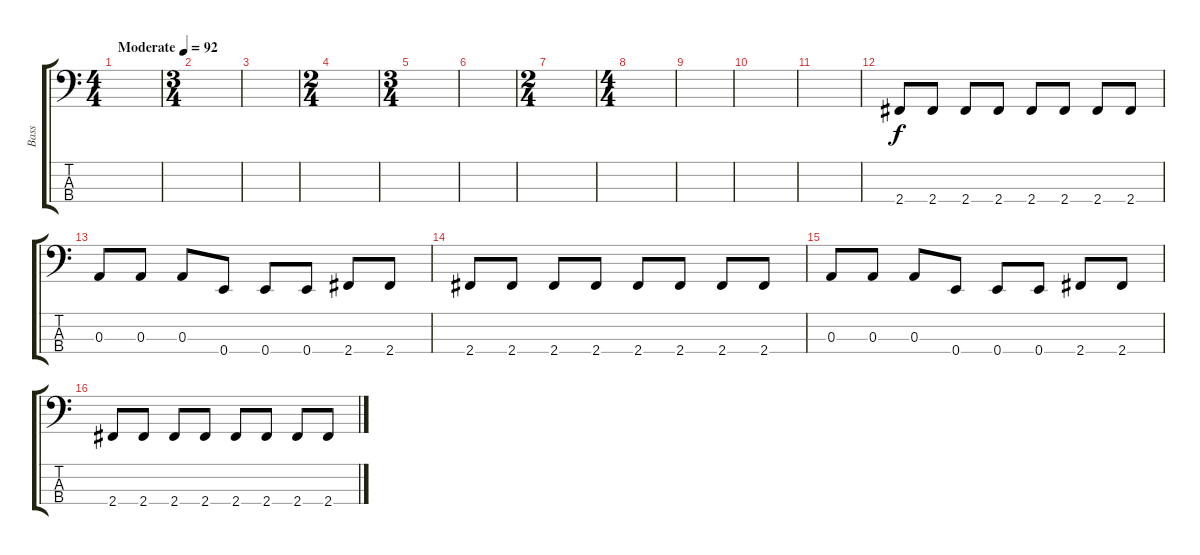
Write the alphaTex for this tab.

\track ("Bass" "Bass") {instrument electricbassfinger}
\staff {score tabs}
\tuning (G2 D2 A1 E1) {hide}
\ts (4 4)
\tempo (92 "Moderate")
\clef f4
\ks c
|
\ts (3 4)
|
|
\ts (2 4)
|
\ts (3 4)
|
|
\ts (2 4)
|
\ts (4 4)
|
|
|
|
2.4.8 2.4.8 2.4.8 2.4.8 2.4.8 2.4.8 2.4.8 2.4.8 |
0.3.8 0.3.8 0.3.8 0.4.8 0.4.8 0.4.8 2.4.8 2.4.8 |
2.4.8 2.4.8 2.4.8 2.4.8 2.4.8 2.4.8 2.4.8 2.4.8 |
0.3.8 0.3.8 0.3.8 0.4.8 0.4.8 0.4.8 2.4.8 2.4.8 |
2.4.8 2.4.8 2.4.8 2.4.8 2.4.8 2.4.8 2.4.8 2.4.8
